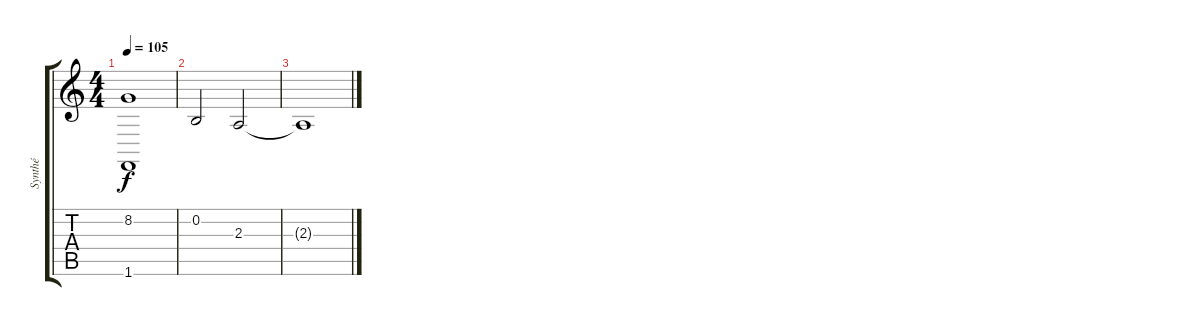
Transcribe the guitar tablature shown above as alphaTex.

\track ("Synthé" "Synthé") {instrument stringensemble1}
\staff {score tabs}
\tuning (E4 B3 G3 D3 A2 E2) {hide}
\ts (4 4)
\tempo 105
\clef g2
\ks c
(8.2 1.6).1{dy f} |
0.2.2 2.3.2 |
2.3{t}.1
